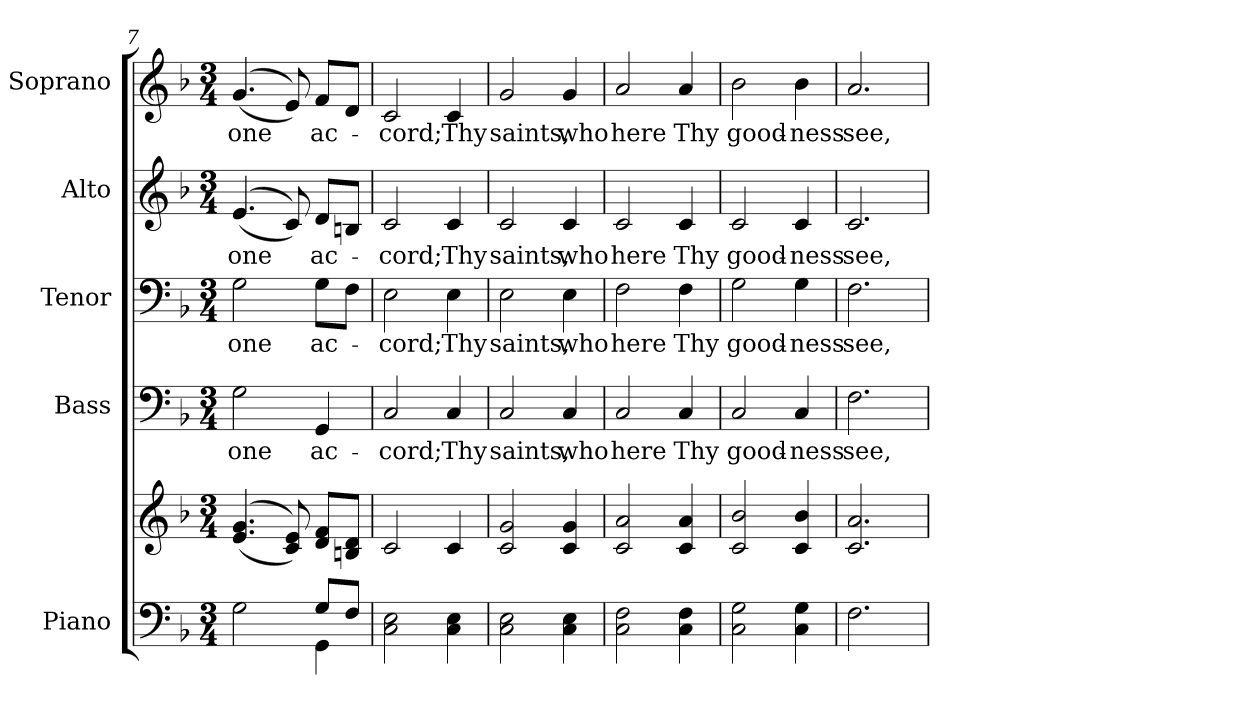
**kern	**kern	**kern	**text	**kern	**text	**kern	**text	**kern	**text
*part5	*part5	*part4	*part4	*part3	*part3	*part2	*part2	*part1	*part1
*staff6	*staff5	*staff4	*staff4	*staff3	*staff3	*staff2	*staff2	*staff1	*staff1
*I"Piano	*	*I"Bass	*	*I"Tenor	*	*I"Alto	*	*I"Soprano	*
*I'Pno.	*	*I'B.	*	*I'T.	*	*I'A.	*	*I'S.	*
!!LO:PB:g=z
*clefF4	*clefG2	*clefF4	*	*clefF4	*	*clefG2	*	*clefG2	*
*k[b-]	*k[b-]	*k[b-]	*	*k[b-]	*	*k[b-]	*	*k[b-]	*
*F:	*F:	*F:	*	*F:	*	*F:	*	*F:	*
*M3/4	*M3/4	*M3/4	*	*M3/4	*	*M3/4	*	*M3/4	*
=7	=7	=7	=7	=7	=7	=7	=7	=7	=7
*^	*	*	*	*	*	*	*	*	*
!	!	!	!	!LO:LY:b:color=#000000	!	!	!	!	!	!
!	!	!	!	!	!	!LO:LY:b:color=#000000	!	!	!	!
!	!	!	!	!	!	!	!	!LO:LY:b:color=#000000	!	!
!	!	!	!	!	!	!	!	!	!	!LO:LY:b:color=#000000
2Gi\	2ryy	((4.ei/ 4.gi	2Gi\	one	2Gi\	one	((4.ei/	one	((4.gi/	one
.	.	8ci/ 8ei))	.	.	.	.	8ci/))	.	8ei/))	.
!	!	!	!	!LO:LY:b:color=#000000	!	!	!	!	!	!
!	!	!	!	!	!	!LO:LY:b:color=#000000	!	!	!	!
!	!	!	!	!	!	!	!	!LO:LY:b:color=#000000	!	!
!	!	!	!	!	!	!	!	!	!	!LO:LY:b:color=#000000
8Gi/L	4GGi\	8di/ 8fiL	4GGi/	ac-	8Gi\L	ac-	8di/L	ac-	8fi/L	ac-
8Fi/J	.	8Bni/ 8diJ	.	.	8Fi\J	.	8Bni/J	.	8di/J	.
*v	*v	*	*	*	*	*	*	*	*	*
=8	=8	=8	=8	=8	=8	=8	=8	=8	=8
!	!	!	!LO:LY:b:color=#000000	!	!	!	!	!	!
!	!	!	!	!	!LO:LY:b:color=#000000	!	!	!	!
!	!	!	!	!	!	!	!LO:LY:b:color=#000000	!	!
!	!	!	!	!	!	!	!	!	!LO:LY:b:color=#000000
2Ci\ 2Ei	2ci/	2Ci/	-cord;	2Ei\	-cord;	2ci/	-cord;	2ci/	-cord;
!	!	!	!LO:LY:b:color=#000000	!	!	!	!	!	!
!	!	!	!	!	!LO:LY:b:color=#000000	!	!	!	!
!	!	!	!	!	!	!	!LO:LY:b:color=#000000	!	!
!	!	!	!	!	!	!	!	!	!LO:LY:b:color=#000000
4Ci\ 4Ei	4ci/	4Ci/	Thy	4Ei\	Thy	4ci/	Thy	4ci/	Thy
=9	=9	=9	=9	=9	=9	=9	=9	=9	=9
!	!	!	!LO:LY:b:color=#000000	!	!	!	!	!	!
!	!	!	!	!	!LO:LY:b:color=#000000	!	!	!	!
!	!	!	!	!	!	!	!LO:LY:b:color=#000000	!	!
!	!	!	!	!	!	!	!	!	!LO:LY:b:color=#000000
2Ci\ 2Ei	2ci/ 2gi	2Ci/	saints,	2Ei\	saints,	2ci/	saints,	2gi/	saints,
!	!	!	!LO:LY:b:color=#000000	!	!	!	!	!	!
!	!	!	!	!	!LO:LY:b:color=#000000	!	!	!	!
!	!	!	!	!	!	!	!LO:LY:b:color=#000000	!	!
!	!	!	!	!	!	!	!	!	!LO:LY:b:color=#000000
4Ci\ 4Ei	4ci/ 4gi	4Ci/	who	4Ei\	who	4ci/	who	4gi/	who
!!LO:PB:g=z
=10	=10	=10	=10	=10	=10	=10	=10	=10	=10
!	!	!	!LO:LY:b:color=#000000	!	!	!	!	!	!
!	!	!	!	!	!LO:LY:b:color=#000000	!	!	!	!
!	!	!	!	!	!	!	!LO:LY:b:color=#000000	!	!
!	!	!	!	!	!	!	!	!	!LO:LY:b:color=#000000
2Ci\ 2Fi	2ci/ 2ai	2Ci/	here	2Fi\	here	2ci/	here	2ai/	here
!	!	!	!LO:LY:b:color=#000000	!	!	!	!	!	!
!	!	!	!	!	!LO:LY:b:color=#000000	!	!	!	!
!	!	!	!	!	!	!	!LO:LY:b:color=#000000	!	!
!	!	!	!	!	!	!	!	!	!LO:LY:b:color=#000000
4Ci\ 4Fi	4ci/ 4ai	4Ci/	Thy	4Fi\	Thy	4ci/	Thy	4ai/	Thy
=11	=11	=11	=11	=11	=11	=11	=11	=11	=11
!	!	!	!LO:LY:b:color=#000000	!	!	!	!	!	!
!	!	!	!	!	!LO:LY:b:color=#000000	!	!	!	!
!	!	!	!	!	!	!	!LO:LY:b:color=#000000	!	!
!	!	!	!	!	!	!	!	!	!LO:LY:b:color=#000000
2Ci\ 2Gi	2ci/ 2b-i	2Ci/	good-	2Gi\	good-	2ci/	good-	2b-i\	good-
!	!	!	!LO:LY:b:color=#000000	!	!	!	!	!	!
!	!	!	!	!	!LO:LY:b:color=#000000	!	!	!	!
!	!	!	!	!	!	!	!LO:LY:b:color=#000000	!	!
!	!	!	!	!	!	!	!	!	!LO:LY:b:color=#000000
4Ci\ 4Gi	4ci/ 4b-i	4Ci/	-ness	4Gi\	-ness	4ci/	-ness	4b-i\	-ness
=12	=12	=12	=12	=12	=12	=12	=12	=12	=12
!	!	!	!LO:LY:b:color=#000000	!	!	!	!	!	!
!	!	!	!	!	!LO:LY:b:color=#000000	!	!	!	!
!	!	!	!	!	!	!	!LO:LY:b:color=#000000	!	!
!	!	!	!	!	!	!	!	!	!LO:LY:b:color=#000000
2.Fi\	2.ci/ 2.ai	2.Fi\	see,	2.Fi\	see,	2.ci/	see,	2.ai/	see,
=	=	=	=	=	=	=	=	=	=
*-	*-	*-	*-	*-	*-	*-	*-	*-	*-
